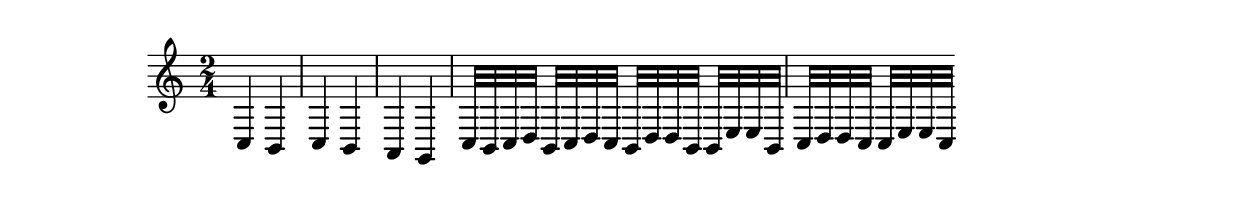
\header {
    texidoc = "Ledger lines are shortened when they are very close. This ensures
that  ledgers lines stay separate."
}
\version "2.6.0"

\layout {
    raggedright = ##t
}

\relative {
\time 2/4 

c4
b
c4
b
a g
c32[ b c d]
b[ c d c]
b[ d d b]
b[ e e b]
c[ d d c]
c[ e e c]

     

}  
